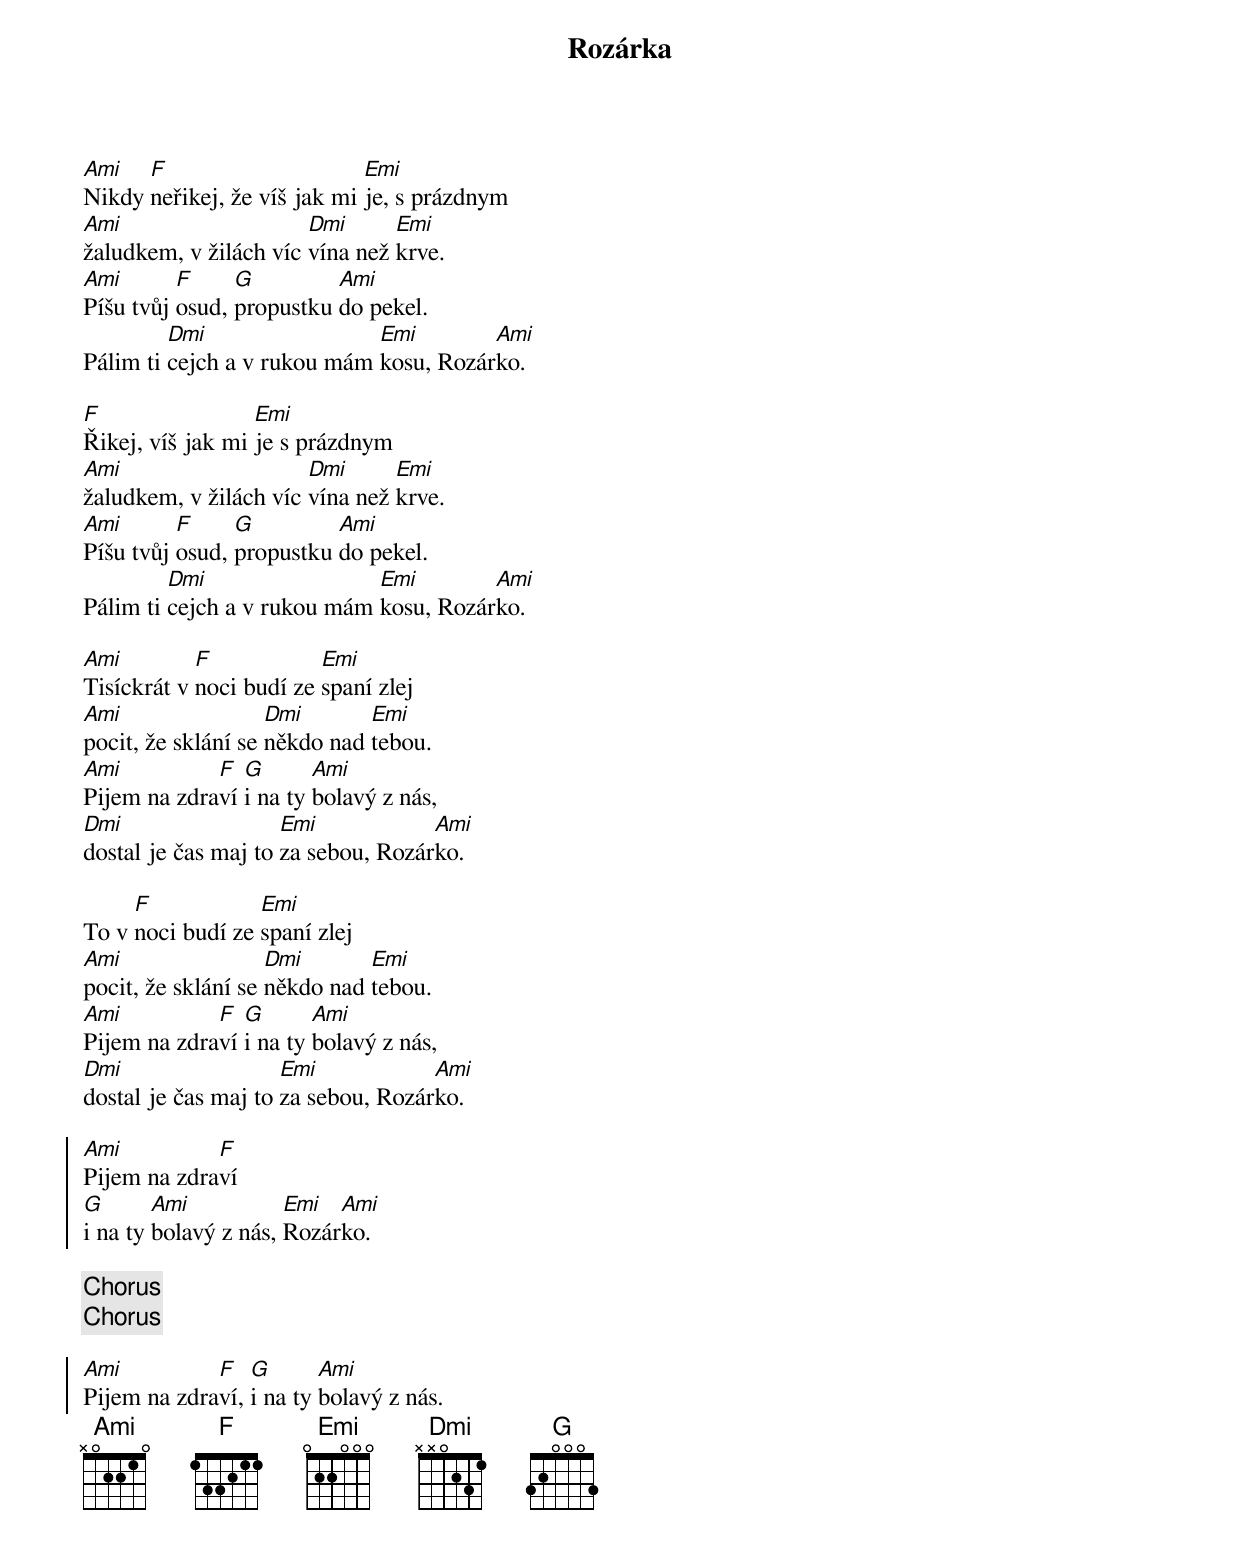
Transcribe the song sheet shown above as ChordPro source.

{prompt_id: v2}
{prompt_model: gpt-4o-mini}
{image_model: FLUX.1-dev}
{title: Rozárka}
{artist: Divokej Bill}
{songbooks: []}
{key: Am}
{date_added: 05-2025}
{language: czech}
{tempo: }
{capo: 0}
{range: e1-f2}
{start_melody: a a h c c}


{start_of_verse}
[Ami]Nikdy [F]neřikej, že víš jak mi [Emi]je, s prázdnym
[Ami]žaludkem, v žilách víc [Dmi]vína než [Emi]krve.
[Ami]Píšu tvůj [F]osud, [G]propustku [Ami]do pekel.
Pálim ti [Dmi]cejch a v rukou mám [Emi]kosu, Rozár[Ami]ko.
{end_of_verse}

{start_of_bridge}
[F]Řikej, víš jak mi [Emi]je s prázdnym
[Ami]žaludkem, v žilách víc [Dmi]vína než [Emi]krve.
[Ami]Píšu tvůj [F]osud, [G]propustku [Ami]do pekel.
Pálim ti [Dmi]cejch a v rukou mám [Emi]kosu, Rozár[Ami]ko.
{end_of_bridge}

{start_of_verse}
[Ami]Tisíckrát v [F]noci budí ze [Emi]spaní zlej
[Ami]pocit, že sklání se [Dmi]někdo nad [Emi]tebou.
[Ami]Pijem na zdra[F]ví [G]i na ty [Ami]bolavý z nás,
[Dmi]dostal je čas maj to [Emi]za sebou, Rozár[Ami]ko.
{end_of_verse}

{start_of_bridge}
To v [F]noci budí ze [Emi]spaní zlej
[Ami]pocit, že sklání se [Dmi]někdo nad [Emi]tebou.
[Ami]Pijem na zdra[F]ví [G]i na ty [Ami]bolavý z nás,
[Dmi]dostal je čas maj to [Emi]za sebou, Rozár[Ami]ko.
{end_of_bridge}

{start_of_chorus}
[Ami]Pijem na zdra[F]ví
[G]i na ty [Ami]bolavý z nás, [Emi]Rozár[Ami]ko.
{end_of_chorus}

{chorus}
{chorus}

{start_of_chorus}
[Ami]Pijem na zdra[F]ví, [G]i na ty [Ami]bolavý z nás.
{end_of_chorus}
